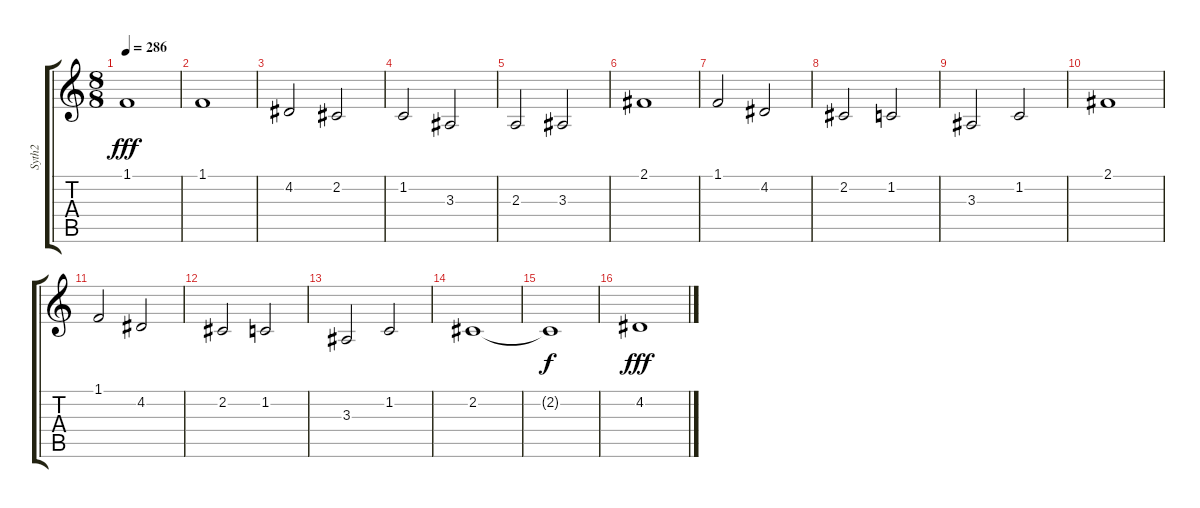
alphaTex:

\track ("Syth2" "Syth2") {instrument lead8bassandlead}
\staff {score tabs}
\tuning (E4 B3 G3 D3 A2 E2) {hide}
\ts (8 8)
\tempo 286
\clef g2
\ks c
1.1.1{dy fff} |
1.1.1 |
4.2.2 2.2.2 |
1.2.2 3.3.2 |
2.3.2 3.3.2 |
2.1.1 |
1.1.2 4.2.2 |
2.2.2 1.2.2 |
3.3.2 1.2.2 |
2.1.1 |
1.1.2 4.2.2 |
2.2.2 1.2.2 |
3.3.2 1.2.2 |
2.2.1 |
2.2{t}.1{dy f} |
4.2.1{dy fff}
